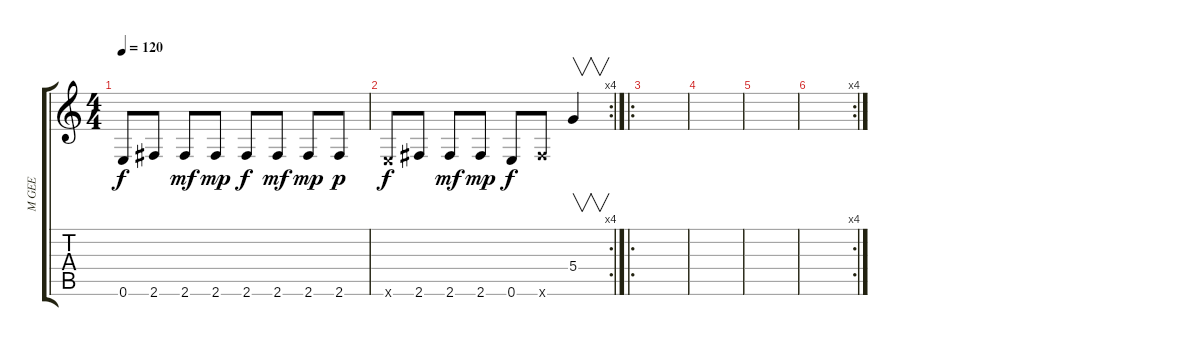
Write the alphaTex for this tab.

\track ("M GEE" "M GEE") {instrument distortionguitar}
\staff {score tabs}
\tuning (E4 B3 G3 D3 A2 E2) {hide}
\ts (4 4)
\tempo 120
\clef g2
\ks c
0.6.8{dy f} 2.6.8 2.6.8{dy mf} 2.6.8{dy mp} 2.6.8{dy f} 2.6.8{dy mf} 2.6.8{dy mp} 2.6.8{dy p} |
\rc 4
0.6{x}.8{dy f} 2.6.8 2.6.8{dy mf} 2.6.8{dy mp} 0.6.8{dy f} 2.6{x}.8 5.4.4{v} |
\ro
|
|
|
\rc 4
